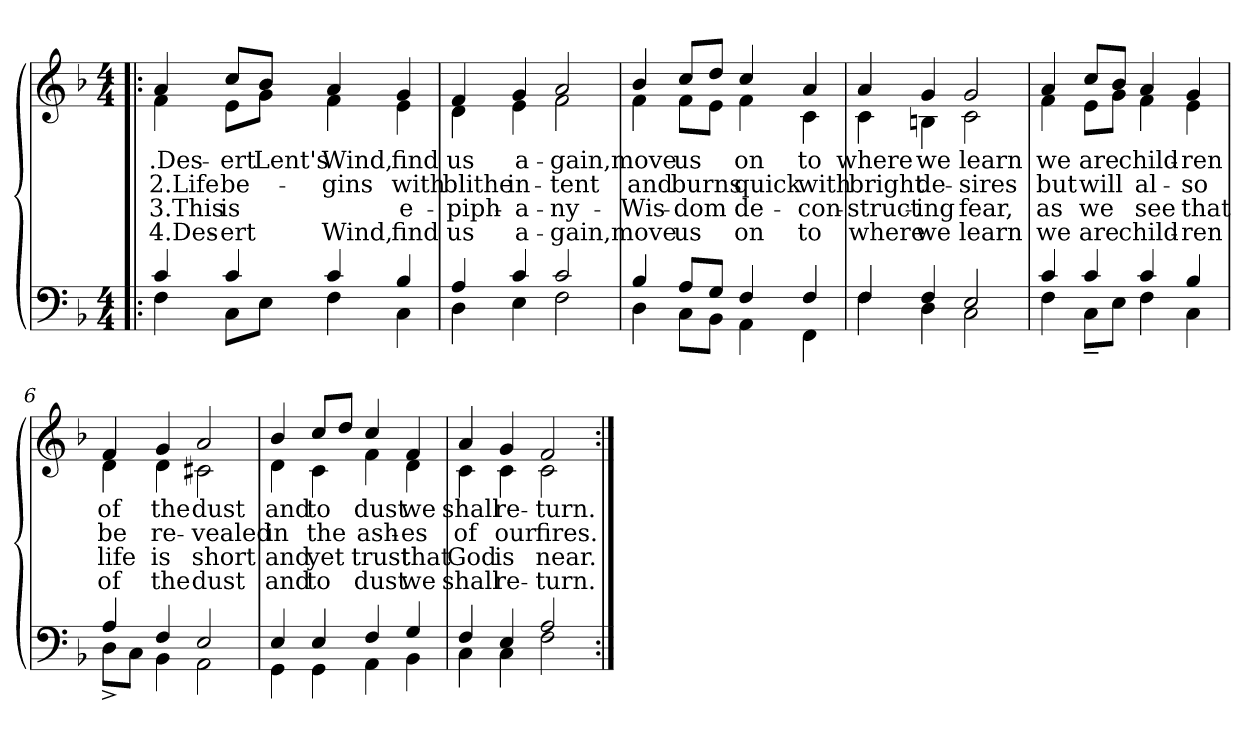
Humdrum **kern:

**kern	**kern	**text	**text	**text	**text
*part1	*part1	*part1	*part1	*part1	*part1
*staff2	*staff1	*staff1	*staff1	*staff1	*staff1
*clefF4	*clefG2	*	*	*	*
*k[b-]	*k[b-]	*	*	*	*
*F:	*F:	*	*	*	*
*M4/4	*M4/4	*	*	*	*
=1!|:	=1!|:	=1!|:	=1!|:	=1!|:	=1!|:
*^	*	*	*	*	*
!	!	!	!LO:LY:b	!LO:LY:b	!LO:LY:b	!LO:LY:b
*	*	*^	*	*	*	*
4c/	4F\	4a/	4f<\	.Des-	2.Life	3.This	4.Des-
!	!	!	!	!LO:LY:b	!LO:LY:b	!LO:LY:b	!LO:LY:b
4c/	8C\L	8cc/L	8e\L	-ert	be-	is	-ert
!	!	!	!	!LO:LY:b	!	!	!
.	8E\J	8b-/J	8g\J	Lent's	.	.	.
!	!	!	!	!LO:LY:b	!LO:LY:b	!	!LO:LY:b
4c/	4F\	4a/	4f\	Wind,	-gins	.	Wind,
!	!	!	!	!LO:LY:b	!LO:LY:b	!LO:LY:b	!LO:LY:b
4B-/	4C\	4g/	4e\	find	with	e-	find
=2	=2	=2	=2	=2	=2	=2	=2
!	!	!	!	!LO:LY:b	!LO:LY:b	!LO:LY:b	!LO:LY:b
4A/	4D\	4f/	4d\	us	blithe	-piph-	us
!	!	!	!	!LO:LY:b	!LO:LY:b	!LO:LY:b	!LO:LY:b
4c/	4E\	4g/	4e\	a-	in-	-a-	a-
!	!	!	!	!LO:LY:b	!LO:LY:b	!LO:LY:b	!LO:LY:b
2c/	2F\	2a/	2f\	-gain,	-tent	-ny-	-gain,
=3	=3	=3	=3	=3	=3	=3	=3
!	!	!	!	!LO:LY:b	!LO:LY:b	!LO:LY:b	!LO:LY:b
4B-/	4D\	4b-/	4f\	move	and	-Wis-	move
!	!	!	!	!LO:LY:b	!LO:LY:b	!LO:LY:b	!LO:LY:b
8A/L	8C\L	8cc/L	8f\L	us	burns	-dom	us
8G/J	8BB-\J	8dd/J	8e\J	.	.	.	.
!	!	!	!	!LO:LY:b	!LO:LY:b	!LO:LY:b	!LO:LY:b
4F/	4AA\	4cc/	4f\	on	quick	-de-	on
!	!	!	!	!LO:LY:b	!LO:LY:b	!LO:LY:b	!LO:LY:b
4F/	4FF\	4a/	4c\	to	with	-con-	to
=4	=4	=4	=4	=4	=4	=4	=4
!	!	!	!	!LO:LY:b	!LO:LY:b	!LO:LY:b	!LO:LY:b
4F/	4F\	4a/	4c\	where	bright	struct-	where
!	!	!	!	!LO:LY:b	!LO:LY:b	!LO:LY:b	!LO:LY:b
4F/	4D\	4g/	4Bn\	we	de-	-ing	we
!	!	!	!	!LO:LY:b	!LO:LY:b	!LO:LY:b	!LO:LY:b
2E/	2C\	2g/	2c\	learn	-sires	fear,	learn
!!LO:LB:g=z	!!
=5	=5	=5	=5	=5	=5	=5	=5
!	!	!	!	!LO:LY:b	!LO:LY:b	!LO:LY:b	!LO:LY:b
4c/	4F\	4a/	4f\	we	but	as	we
!	!	!	!	!LO:LY:b	!LO:LY:b	!LO:LY:b	!LO:LY:b
4c/	8C~<\L	8cc/L	8e\L	are	will	we	are
.	8E\J	8b-/J	8g\J	.	.	.	.
!	!	!	!	!LO:LY:b	!LO:LY:b	!LO:LY:b	!LO:LY:b
4c/	4F\	4a/	4f\	child-	al-	see	child-
!	!	!	!	!LO:LY:b	!LO:LY:b	!LO:LY:b	!LO:LY:b
4B-/	4C\	4g/	4e\	-ren	-so	that	-ren
=6	=6	=6	=6	=6	=6	=6	=6
!	!	!	!	!LO:LY:b	!LO:LY:b	!LO:LY:b	!LO:LY:b
4A/	8D^<\L	4f/	4d\	of	be	life	of
.	8C\J	.	.	.	.	.	.
!	!	!	!	!LO:LY:b	!LO:LY:b	!LO:LY:b	!LO:LY:b
4F/	4BB-\	4g/	4d\	the	re-	is	the
!	!	!	!	!LO:LY:b	!LO:LY:b	!LO:LY:b	!LO:LY:b
2E/	2AA\	2a/	2c#X\	dust	-vealed	short	dust
=7	=7	=7	=7	=7	=7	=7	=7
!	!	!	!	!LO:LY:b	!LO:LY:b	!LO:LY:b	!LO:LY:b
4E/	4GG\	4b-/	4d\	and	in	and	and
!	!	!	!	!LO:LY:b	!LO:LY:b	!LO:LY:b	!LO:LY:b
4E/	4GG\	8cc/L	4c\	to	the	yet	to
.	.	8dd/J	.	.	.	.	.
!	!	!	!	!LO:LY:b	!LO:LY:b	!LO:LY:b	!LO:LY:b
4F/	4AA\	4cc/	4f\	dust	ash-	trust	dust
!	!	!	!	!LO:LY:b	!LO:LY:b	!LO:LY:b	!LO:LY:b
4G/	4BB-\	4f/	4d\	we	-es	that	we
=8	=8	=8	=8	=8	=8	=8	=8
!	!	!	!	!LO:LY:b	!LO:LY:b	!LO:LY:b	!LO:LY:b
4F/	4C\	4a/	4c\	shall	of	God	shall
!	!	!	!	!LO:LY:b	!LO:LY:b	!LO:LY:b	!LO:LY:b
4E/	4C\	4g/	4c\	re-	our	is	re-
!	!	!	!	!LO:LY:b	!LO:LY:b	!LO:LY:b	!LO:LY:b
2A/	2F\	2f/	2c\	-turn.	fires.	near.	-turn.
*v	*v	*	*	*	*	*	*
*	*v	*v	*	*	*	*
=:|!	=:|!	=:|!	=:|!	=:|!	=:|!
*-	*-	*-	*-	*-	*-
